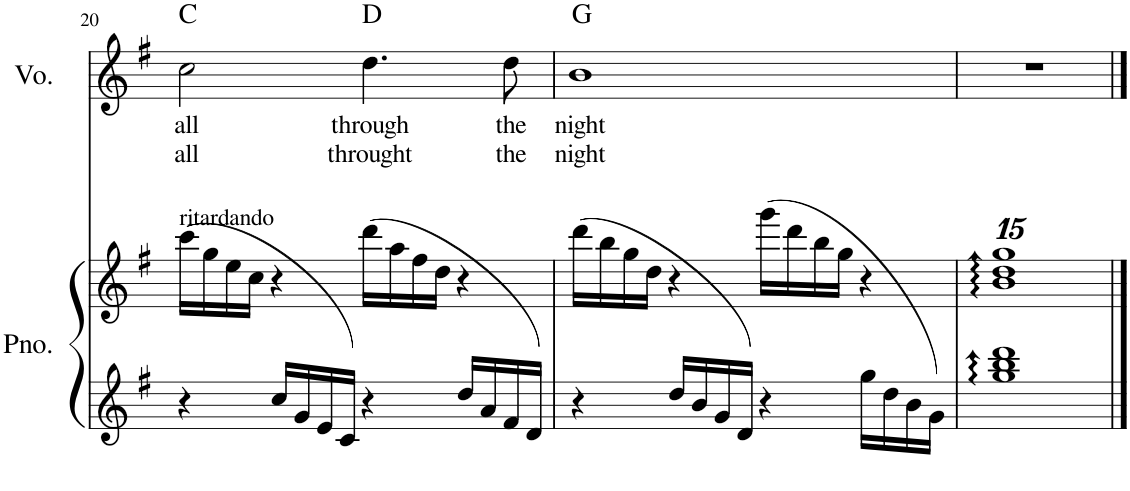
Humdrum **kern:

**kern	**kern	**kern	**text	**text	**harte
*part2	*part2	*part1	*part1	*part1	*part1
*staff3	*staff2	*staff1	*staff1	*staff1	*
*I"Piano	*	*I"Voice	*	*	*
*I'Pno.	*	*I'Vo.	*	*	*
!!LO:PB:g=z
*clefG2	*clefG2	*clefG2	*	*	*
*k[f#]	*k[f#]	*k[f#]	*	*	*
*M4/4	*M4/4	*M4/4	*	*	*
=20	=20	=20	=20	=20	=20
!	!	!LO:TX:b:t=ritardando	!	!	!
!	!	!	!LO:LY:b	!LO:LY:b	!
4r	(16ccc\LL	2cc\	all	all	C:maj
.	16gg\	.	.	.	.
.	16ee\	.	.	.	.
.	16cc\JJ	.	.	.	.
16cc/LL	4r	.	.	.	.
16g/	.	.	.	.	.
16e/	.	.	.	.	.
16c/JJ)	.	.	.	.	.
!	!	!	!LO:LY:b	!LO:LY:b	!
4r	(16ddd\LL	4.dd\	through	throught	D:maj
.	16aa\	.	.	.	.
.	16ff#\	.	.	.	.
.	16dd\JJ	.	.	.	.
16dd/LL	4r	.	.	.	.
16a/	.	.	.	.	.
!	!	!	!LO:LY:b	!LO:LY:b	!
16f#/	.	8dd\	the	the	.
16d/JJ)	.	.	.	.	.
=21	=21	=21	=21	=21	=21
!	!	!	!LO:LY:b	!LO:LY:b	!
4r	(16ddd\LL	1b	night	night	G:maj
.	16bb\	.	.	.	.
.	16gg\	.	.	.	.
.	16dd\JJ	.	.	.	.
16dd/LL	4r	.	.	.	.
16b/	.	.	.	.	.
16g/	.	.	.	.	.
16d/JJ)	.	.	.	.	.
4r	(16ggg\LL	.	.	.	.
.	16ddd\	.	.	.	.
.	16bb\	.	.	.	.
.	16gg\JJ	.	.	.	.
16gg\LL	4r	.	.	.	.
16dd\	.	.	.	.	.
16b\	.	.	.	.	.
16g\JJ)	.	.	.	.	.
=22	=22	=22	=22	=22	=22
*	*15ma	*	*	*	*
1gg: 1bb: 1ddd:	1bbb 1dddd 1gggg	1r	.	.	.
*	*X15ma	*	*	*	*
==	==	==	==	==	==
*-	*-	*-	*-	*-	*-
